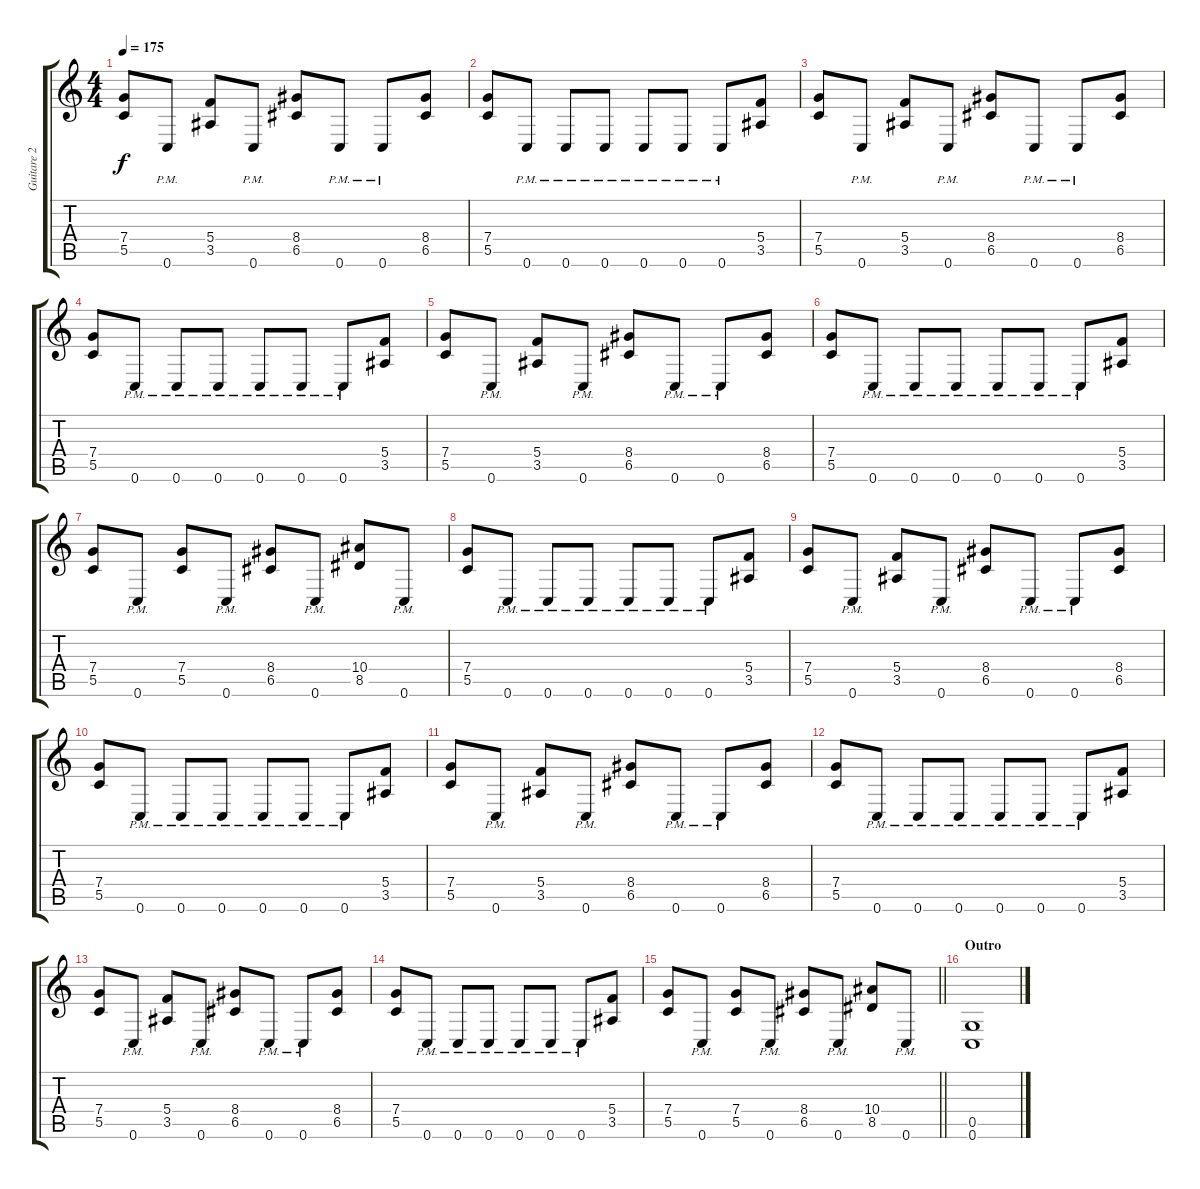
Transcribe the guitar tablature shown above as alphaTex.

\track ("Guitare 2" "Guitare 2") {instrument distortionguitar}
\staff {score tabs}
\tuning (D4 A3 F3 C3 G2 C2) {hide}
\ts (4 4)
\tempo 175
\clef g2
\ks c
(7.4 5.5).8{dy f} 0.6{pm}.8 (5.4 3.5).8 0.6{pm}.8 (8.4 6.5).8 0.6{pm}.8 0.6{pm}.8 (8.4 6.5).8 |
(7.4 5.5).8 0.6{pm}.8 0.6{pm}.8 0.6{pm}.8 0.6{pm}.8 0.6{pm}.8 0.6{pm}.8 (5.4 3.5).8 |
(7.4 5.5).8 0.6{pm}.8 (5.4 3.5).8 0.6{pm}.8 (8.4 6.5).8 0.6{pm}.8 0.6{pm}.8 (8.4 6.5).8 |
(7.4 5.5).8 0.6{pm}.8 0.6{pm}.8 0.6{pm}.8 0.6{pm}.8 0.6{pm}.8 0.6{pm}.8 (5.4 3.5).8 |
(7.4 5.5).8 0.6{pm}.8 (5.4 3.5).8 0.6{pm}.8 (8.4 6.5).8 0.6{pm}.8 0.6{pm}.8 (8.4 6.5).8 |
(7.4 5.5).8 0.6{pm}.8 0.6{pm}.8 0.6{pm}.8 0.6{pm}.8 0.6{pm}.8 0.6{pm}.8 (5.4 3.5).8 |
(7.4 5.5).8 0.6{pm}.8 (7.4 5.5).8 0.6{pm}.8 (8.4 6.5).8 0.6{pm}.8 (10.4 8.5).8 0.6{pm}.8 |
(7.4 5.5).8 0.6{pm}.8 0.6{pm}.8 0.6{pm}.8 0.6{pm}.8 0.6{pm}.8 0.6{pm}.8 (5.4 3.5).8 |
(7.4 5.5).8 0.6{pm}.8 (5.4 3.5).8 0.6{pm}.8 (8.4 6.5).8 0.6{pm}.8 0.6{pm}.8 (8.4 6.5).8 |
(7.4 5.5).8 0.6{pm}.8 0.6{pm}.8 0.6{pm}.8 0.6{pm}.8 0.6{pm}.8 0.6{pm}.8 (5.4 3.5).8 |
(7.4 5.5).8 0.6{pm}.8 (5.4 3.5).8 0.6{pm}.8 (8.4 6.5).8 0.6{pm}.8 0.6{pm}.8 (8.4 6.5).8 |
(7.4 5.5).8 0.6{pm}.8 0.6{pm}.8 0.6{pm}.8 0.6{pm}.8 0.6{pm}.8 0.6{pm}.8 (5.4 3.5).8 |
(7.4 5.5).8 0.6{pm}.8 (5.4 3.5).8 0.6{pm}.8 (8.4 6.5).8 0.6{pm}.8 0.6{pm}.8 (8.4 6.5).8 |
(7.4 5.5).8 0.6{pm}.8 0.6{pm}.8 0.6{pm}.8 0.6{pm}.8 0.6{pm}.8 0.6{pm}.8 (5.4 3.5).8 |
\barLineRight lightlight
(7.4 5.5).8 0.6{pm}.8 (7.4 5.5).8 0.6{pm}.8 (8.4 6.5).8 0.6{pm}.8 (10.4 8.5).8 0.6{pm}.8 |
\section ("" "Outro")
(0.5 0.6).1
